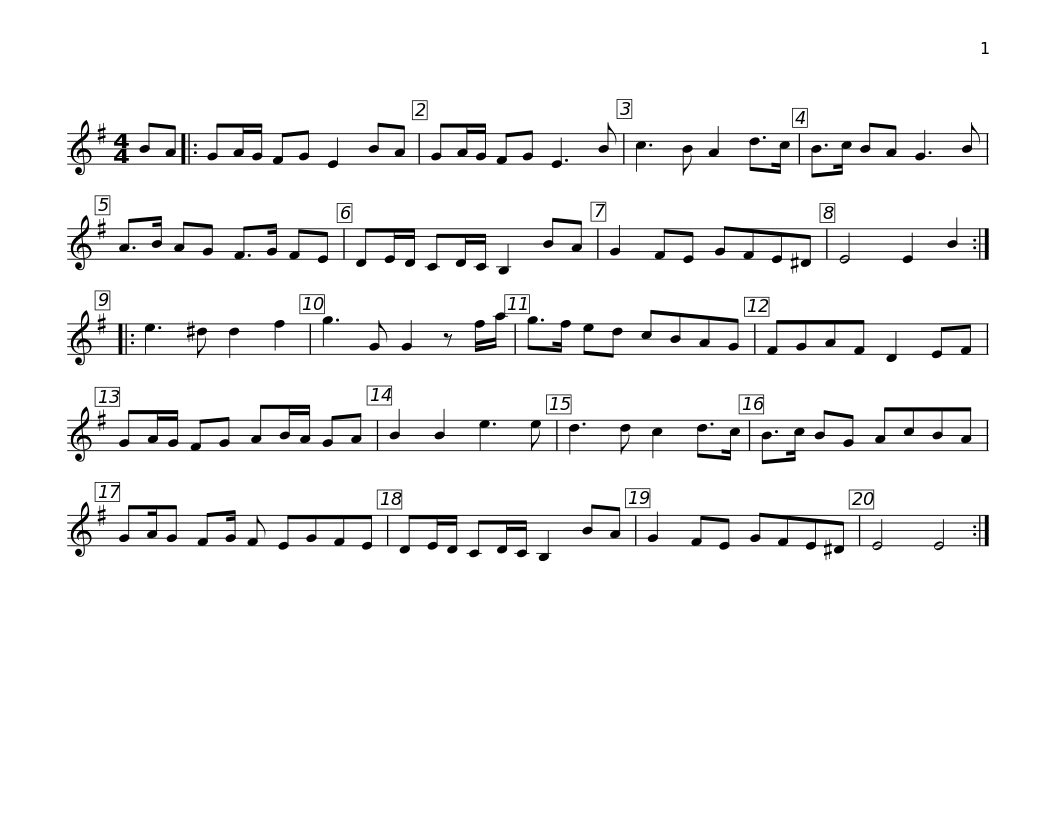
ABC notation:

X:1
L:1/8
M:4/4
I:linebreak $
K:Emin
V:1 treble
V:1
 BA |: GA/G/ FG E2 BA | GA/G/ FG E3 B | c3 B A2 d>c | B>c BA G3 B | %5
 A>B AG F>G FE |$ DE/D/ CD/C/ B,2 BA | G2 FE GFE^D | E4 E2 B2 :: e3 ^d d2 f2 | %10
 g3 G G2 z f/a/ | g>f ed cBAG |$ FGAF D2 EF | GA/G/ FG AB/A/ GA | B2 B2 e3 e | %15
 d3 d c2 d>c | B>c BG AcBA | GA/G FG/ F EGFE |$ DE/D/ CD/C/ B,2 BA | G2 FE GFE^D | %20
 E4 E4 :| %21
